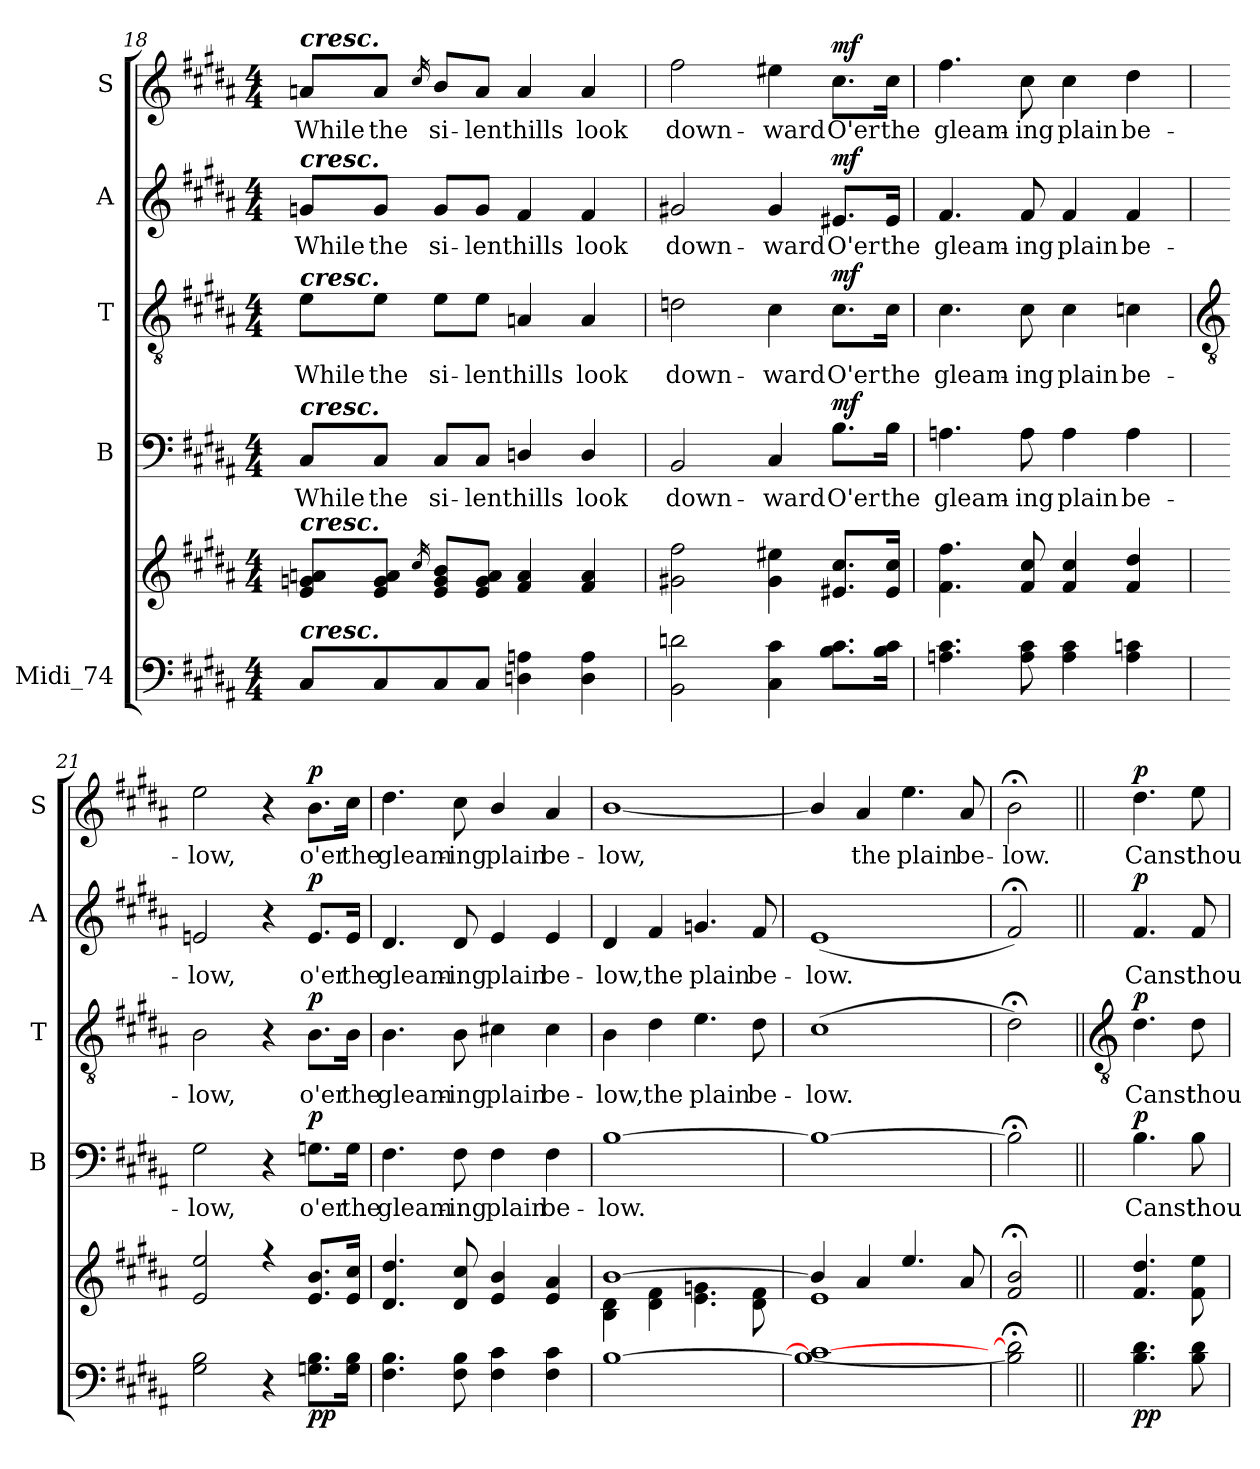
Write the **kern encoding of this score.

**kern	**kern	**dynam	**kern	**text	**dynam	**kern	**text	**dynam	**kern	**text	**dynam	**kern	**text	**dynam
*part5	*part5	*part5	*part4	*part4	*part4	*part3	*part3	*part3	*part2	*part2	*part2	*part1	*part1	*part1
*staff6	*staff5	*staff5/6	*staff4	*staff4	*staff4	*staff3	*staff3	*staff3	*staff2	*staff2	*staff2	*staff1	*staff1	*staff1
*I"Midi_74	*	*	*I"B	*	*	*I"T	*	*	*I"A	*	*	*I"S	*	*
*	*	*	*I'B	*	*	*I'T	*	*	*I'A	*	*	*I'S	*	*
!!LO:LB:g=z
*clefF4	*clefG2	*	*clefF4	*	*	*clefGv2	*	*	*clefG2	*	*	*clefG2	*	*
*k[f#c#g#d#a#]	*k[f#c#g#d#a#]	*	*k[f#c#g#d#a#]	*	*	*k[f#c#g#d#a#]	*	*	*k[f#c#g#d#a#]	*	*	*k[f#c#g#d#a#]	*	*
*B:	*B:	*	*B:	*	*	*B:	*	*	*B:	*	*	*B:	*	*
*M4/4	*M4/4	*	*M4/4	*	*	*M4/4	*	*	*M4/4	*	*	*M4/4	*	*
=18	=18	=18	=18	=18	=18	=18	=18	=18	=18	=18	=18	=18	=18	=18
!	!	!	!	!	!	!	!	!	!	!	!	!LO:TX:a:Bi:t=cresc.	!	!
!	!	!	!	!	!	!	!	!	!LO:TX:a:Bi:t=cresc.	!	!	!	!	!
!	!	!	!	!	!	!LO:TX:a:Bi:t=cresc.	!	!	!	!	!	!	!	!
!	!	!	!LO:TX:a:Bi:t=cresc.	!	!	!	!	!	!	!	!	!	!	!
!	!LO:TX:a:Bi:t=cresc.	!	!	!	!	!	!	!	!	!	!	!	!	!
!LO:TX:a:Bi:t=cresc.	!	!	!	!	!	!	!	!	!	!	!	!	!	!
!	!	!	!	!LO:LY:b	!	!	!LO:LY:b	!	!	!LO:LY:b	!	!	!LO:LY:b	!
8C#L	8e 8gn 8anL	.	8C#/L	While	.	8e\L	While	.	8gn/L	While	.	8an/L	While	.
!	!	!	!	!LO:LY:b	!	!	!LO:LY:b	!	!	!LO:LY:b	!	!	!LO:LY:b	!
8C#	8e 8g 8aJ	.	8C#/J	the	.	8e\J	the	.	8g/J	the	.	8a/J	the	.
.	16qcc#/	.	.	.	.	.	.	.	.	.	.	16qcc#/	.	.
!	!	!	!	!LO:LY:b	!	!	!LO:LY:b	!	!	!LO:LY:b	!	!	!LO:LY:b	!
8C#	8e/ 8g/ 8b/L	.	8C#/L	si-	.	8e\L	si-	.	8g/L	si-	.	8b/L	si-	.
!	!	!	!	!LO:LY:b	!	!	!LO:LY:b	!	!	!LO:LY:b	!	!	!LO:LY:b	!
8C#J	8e 8g 8aJ	.	8C#/J	-lent	.	8e\J	-lent	.	8g/J	-lent	.	8a/J	-lent	.
!	!	!	!	!LO:LY:b	!	!	!LO:LY:b	!	!	!LO:LY:b	!	!	!LO:LY:b	!
4Dn\ 4An\	4f# 4a	.	4Dn/	hills	.	4An	hills	.	4f#	hills	.	4a	hills	.
!	!	!	!	!LO:LY:b	!	!	!LO:LY:b	!	!	!LO:LY:b	!	!	!LO:LY:b	!
4D\ 4A\	4f# 4a	.	4D/	look	.	4A	look	.	4f#	look	.	4a	look	.
=19	=19	=19	=19	=19	=19	=19	=19	=19	=19	=19	=19	=19	=19	=19
!	!	!	!	!LO:LY:b	!	!	!LO:LY:b	!	!	!LO:LY:b	!	!	!LO:LY:b	!
2BB 2dn	2g#X 2ff#	.	2BB	down-	.	2dn	down-	.	2g#X	down-	.	2ff#	down-	.
!	!	!	!	!LO:LY:b	!	!	!LO:LY:b	!	!	!LO:LY:b	!	!	!LO:LY:b	!
4C# 4c#	4g# 4ee#X	.	4C#	-ward	.	4c#	-ward	.	4g#	-ward	.	4ee#X	-ward	.
!	!	!LO:DY:b=2	!	!LO:LY:b	!	!	!LO:LY:b	!	!	!LO:LY:b	!	!	!LO:LY:b	!
!	!	!LO:DY:n=1:b	!	!	!LO:DY:b	!	!	!LO:DY:b	!	!	!LO:DY:b	!	!	!LO:DY:b
8.B 8.c#L	8.e#X 8.cc#L	mf mf	8.B\L	O'er	mf	8.c#\L	O'er	mf	8.e#X/L	O'er	mf	8.cc#\L	O'er	mf
!	!	!	!	!LO:LY:b	!	!	!LO:LY:b	!	!	!LO:LY:b	!	!	!LO:LY:b	!
16B 16c#J	16e# 16cc#J	.	16B\Jk	the	.	16c#\Jk	the	.	16e#/Jk	the	.	16cc#\Jk	the	.
=20	=20	=20	=20	=20	=20	=20	=20	=20	=20	=20	=20	=20	=20	=20
!	!	!	!	!LO:LY:b	!	!	!LO:LY:b	!	!	!LO:LY:b	!	!	!LO:LY:b	!
4.An 4.c#	4.f# 4.ff#	.	4.An	gleam-	.	4.c#	gleam-	.	4.f#	gleam-	.	4.ff#	gleam-	.
!	!	!	!	!LO:LY:b	!	!	!LO:LY:b	!	!	!LO:LY:b	!	!	!LO:LY:b	!
8A 8c#	8f# 8cc#	.	8A	-ing	.	8c#	-ing	.	8f#	-ing	.	8cc#	-ing	.
!	!	!	!	!LO:LY:b	!	!	!LO:LY:b	!	!	!LO:LY:b	!	!	!LO:LY:b	!
4A 4c#	4f# 4cc#	.	4A	plain	.	4c#	plain	.	4f#	plain	.	4cc#	plain	.
!	!	!	!	!LO:LY:b	!	!	!LO:LY:b	!	!	!LO:LY:b	!	!	!LO:LY:b	!
4A 4cn	4f# 4dd#	.	4A	be-	.	4cn	be-	.	4f#	be-	.	4dd#	be-	.
!!LO:LB:g=z
=21	=21	=21	=21	=21	=21	=21	=21	=21	=21	=21	=21	=21	=21	=21
*	*	*	*	*	*	*clefGv2	*	*	*	*	*	*	*	*
*	*^	*	*	*	*	*	*	*	*	*	*	*	*	*
!	!	!	!	!	!LO:LY:b	!	!	!LO:LY:b	!	!	!LO:LY:b	!	!	!LO:LY:b	!
2G# 2B	2e 2ee	1ryy	.	2G#	-low,	.	2B	-low,	.	2en	-low,	.	2ee	-low,	.
4r	4r	.	.	4r	.	.	4r	.	.	4r	.	.	4r	.	.
!	!	!	!LO:DY:b=2	!	!LO:LY:b	!	!	!LO:LY:b	!	!	!LO:LY:b	!	!	!LO:LY:b	!
!	!	!	!LO:DY:n=1:b	!	!	!LO:DY:b	!	!	!LO:DY:b	!	!	!LO:DY:b	!	!	!LO:DY:b
8.Gn 8.BL	8.e 8.bL	.	p p	8.Gn\L	o'er	p	8.B\L	o'er	p	8.e/L	o'er	p	8.b\L	o'er	p
!	!	!	!	!	!LO:LY:b	!	!	!LO:LY:b	!	!	!LO:LY:b	!	!	!LO:LY:b	!
16G 16BJ	16e 16cc#J	.	.	16G\Jk	the	.	16B\Jk	the	.	16e/Jk	the	.	16cc#\Jk	the	.
=22	=22	=22	=22	=22	=22	=22	=22	=22	=22	=22	=22	=22	=22	=22	=22
!	!	!	!	!	!LO:LY:b	!	!	!LO:LY:b	!	!	!LO:LY:b	!	!	!LO:LY:b	!
4.F# 4.B	4.d# 4.dd#	1ryy	.	4.F#	gleam-	.	4.B	gleam-	.	4.d#	gleam-	.	4.dd#	gleam-	.
!	!	!	!	!	!LO:LY:b	!	!	!LO:LY:b	!	!	!LO:LY:b	!	!	!LO:LY:b	!
8F# 8B	8d# 8cc#	.	.	8F#	-ing	.	8B	-ing	.	8d#	-ing	.	8cc#	-ing	.
!	!	!	!	!	!LO:LY:b	!	!	!LO:LY:b	!	!	!LO:LY:b	!	!	!LO:LY:b	!
4F# 4c#	4e/ 4b/	.	.	4F#	plain	.	4c#X	plain	.	4e	plain	.	4b/	plain	.
!	!	!	!	!	!LO:LY:b	!	!	!LO:LY:b	!	!	!LO:LY:b	!	!	!LO:LY:b	!
4F# 4c#	4e 4a#	.	.	4F#	be-	.	4c#	be-	.	4e	be-	.	4a#	be-	.
=23	=23	=23	=23	=23	=23	=23	=23	=23	=23	=23	=23	=23	=23	=23	=23
!	!	!	!	!	!LO:LY:b	!	!	!LO:LY:b	!	!	!LO:LY:b	!	!	!LO:LY:b	!
[1B	[1b\	4B\ 4d#\	.	[1B	-low.	.	4B	-low,	.	4d#	-low,	.	[1b/	-low,	.
!	!	!	!	!	!	!	!	!LO:LY:b	!	!	!LO:LY:b	!	!	!	!
.	.	4d#\ 4f#\	.	.	.	.	4d#	the	.	4f#	the	.	.	.	.
!	!	!	!	!	!	!	!	!LO:LY:b	!	!	!LO:LY:b	!	!	!	!
.	.	4.e\ 4.gn\	.	.	.	.	4.e	plain	.	4.gn	plain	.	.	.	.
!	!	!	!	!	!	!	!	!LO:LY:b	!	!	!LO:LY:b	!	!	!	!
.	.	8d#\ 8f#\	.	.	.	.	8d#	be-	.	8f#	be-	.	.	.	.
=24	=24	=24	=24	=24	=24	=24	=24	=24	=24	=24	=24	=24	=24	=24	=24
!	!	!	!	!	!	!	!	!LO:LY:b	!	!	!LO:LY:b	!	!	!	!
1B_ 1c#_	4b/]	1e\	.	1B_	.	.	(>1c#	-low.	.	(<1e	-low.	.	4b/]	.	.
!	!	!	!	!	!	!	!	!	!	!	!	!	!	!LO:LY:b	!
.	4a#	.	.	.	.	.	.	.	.	.	.	.	4a#	the	.
!	!	!	!	!	!	!	!	!	!	!	!	!	!	!LO:LY:b	!
.	4.ee	.	.	.	.	.	.	.	.	.	.	.	4.ee	plain	.
!	!	!	!	!	!	!	!	!	!	!	!	!	!	!LO:LY:b	!
.	8a#	.	.	.	.	.	.	.	.	.	.	.	8a#	be-	.
=25	=25	=25	=25	=25	=25	=25	=25	=25	=25	=25	=25	=25	=25	=25	=25
!	!	!	!	!	!	!	!	!	!	!	!	!	!	!LO:LY:b	!
2B]; 2d#];	2f#;< 2b;<	2ryy	.	2B;<]	.	.	2d#;<)	.	.	2f#;<)	.	.	2b;<	-low.	.
*	*v	*v	*	*	*	*	*	*	*	*	*	*	*	*	*
!!LO:LB:g=z
=26||	=26||	=26||	=26||	=26||	=26||	=26||	=26||	=26||	=26||	=26||	=26||	=26||	=26||	=26||
*	*	*	*	*	*	*clefGv2	*	*	*	*	*	*	*	*
*	*^	*	*	*	*	*	*	*	*	*	*	*	*	*
!	!	!	!LO:DY:b=2	!	!LO:LY:b	!	!	!LO:LY:b	!	!	!LO:LY:b	!	!	!LO:LY:b	!
!	!	!	!LO:DY:n=1:b	!	!	!LO:DY:b	!	!	!LO:DY:b	!	!	!LO:DY:b	!	!	!LO:DY:b
*	*v	*v	*	*	*	*	*	*	*	*	*	*	*	*	*
4.B 4.d#	4.f# 4.dd#	p p	4.B	Canst	p	4.d#	Canst	p	4.f#	Canst	p	4.dd#	Canst	p
!	!	!	!	!LO:LY:b	!	!	!LO:LY:b	!	!	!LO:LY:b	!	!	!LO:LY:b	!
8B 8d#	8f# 8ee	.	8B	thou	.	8d#	thou	.	8f#	thou	.	8ee	thou	.
=	=	=	=	=	=	=	=	=	=	=	=	=	=	=
*-	*-	*-	*-	*-	*-	*-	*-	*-	*-	*-	*-	*-	*-	*-
